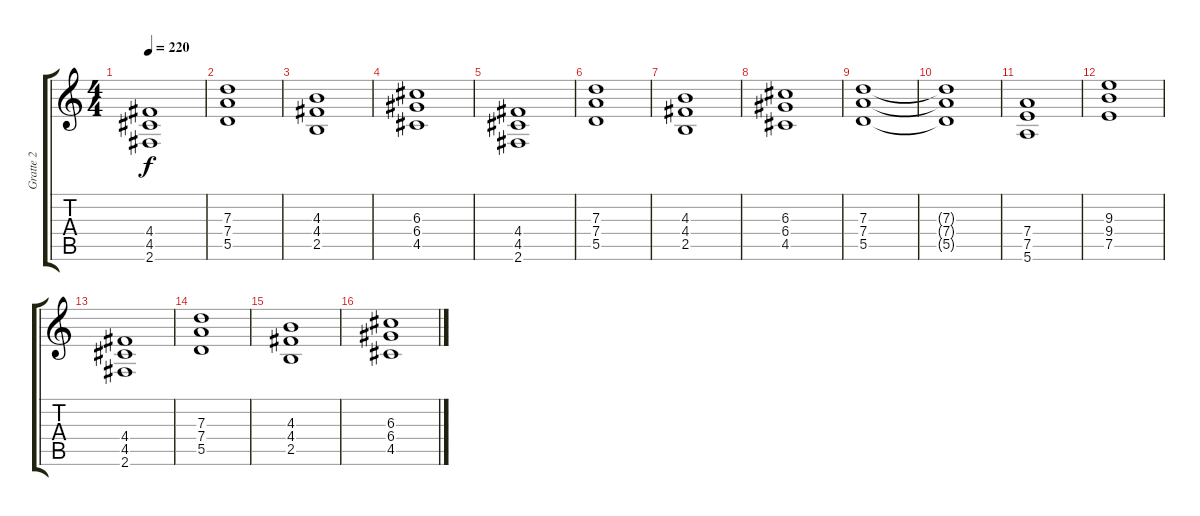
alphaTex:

\track ("Gratte 2" "Gratte 2") {instrument distortionguitar}
\staff {score tabs}
\tuning (E4 B3 G3 D3 A2 E2) {hide}
\ts (4 4)
\tempo 220
\clef g2
\ks c
(4.4 4.5 2.6).1{dy f} |
(7.3 7.4 5.5).1 |
(4.3 4.4 2.5).1 |
(6.3 6.4 4.5).1 |
(4.4 4.5 2.6).1 |
(7.3 7.4 5.5).1 |
(4.3 4.4 2.5).1 |
(6.3 6.4 4.5).1 |
(7.3 7.4 5.5).1 |
(7.3{t} 7.4{t} 5.5{t}).1 |
(7.4 7.5 5.6).1 |
(9.3 9.4 7.5).1 |
(4.4 4.5 2.6).1 |
(7.3 7.4 5.5).1 |
(4.3 4.4 2.5).1 |
(6.3 6.4 4.5).1
